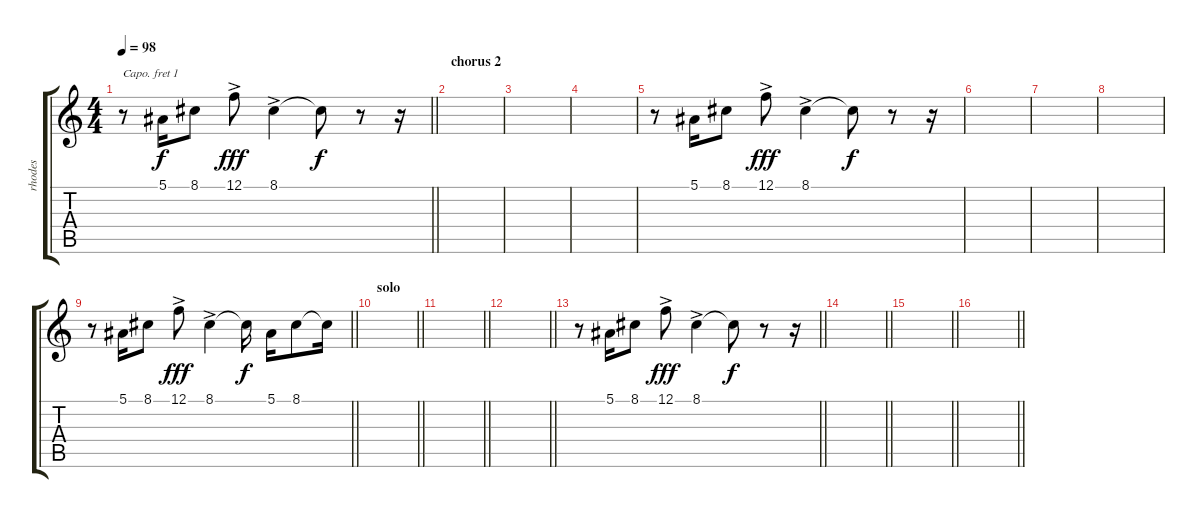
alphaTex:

\track ("rhodes" "rhodes") {instrument electricpiano1}
\staff {score tabs}
\capo 1
\tuning (E4 B3 G3 D3 A2 E2) {hide}
\ts (4 4)
\tempo 98
\clef g2
\barLineRight lightlight
\ks c
r.8{dy f} 5.1.16 8.1.8 12.1{ac}.8{dy fff} 8.1{ac}.4 8.1{t}.8{dy f} r.8 r.16 |
\section ("" "chorus 2")
|
|
|
r.8 5.1.16 8.1.8 12.1{ac}.8{dy fff} 8.1{ac}.4 8.1{t}.8{dy f} r.8 r.16 |
|
|
|
\barLineRight lightlight
r.8 5.1.16 8.1.8 12.1{ac}.8{dy fff} 8.1{ac}.4 8.1{t}.16{dy f} 5.1.16 8.1.8 8.1{t}.16 |
\section ("" "solo ")
\barLineRight lightlight
|
\barLineRight lightlight
|
\barLineRight lightlight
|
\barLineRight lightlight
r.8 5.1.16 8.1.8 12.1{ac}.8{dy fff} 8.1{ac}.4 8.1{t}.8{dy f} r.8 r.16 |
\barLineRight lightlight
|
\barLineRight lightlight
|
\barLineRight lightlight
